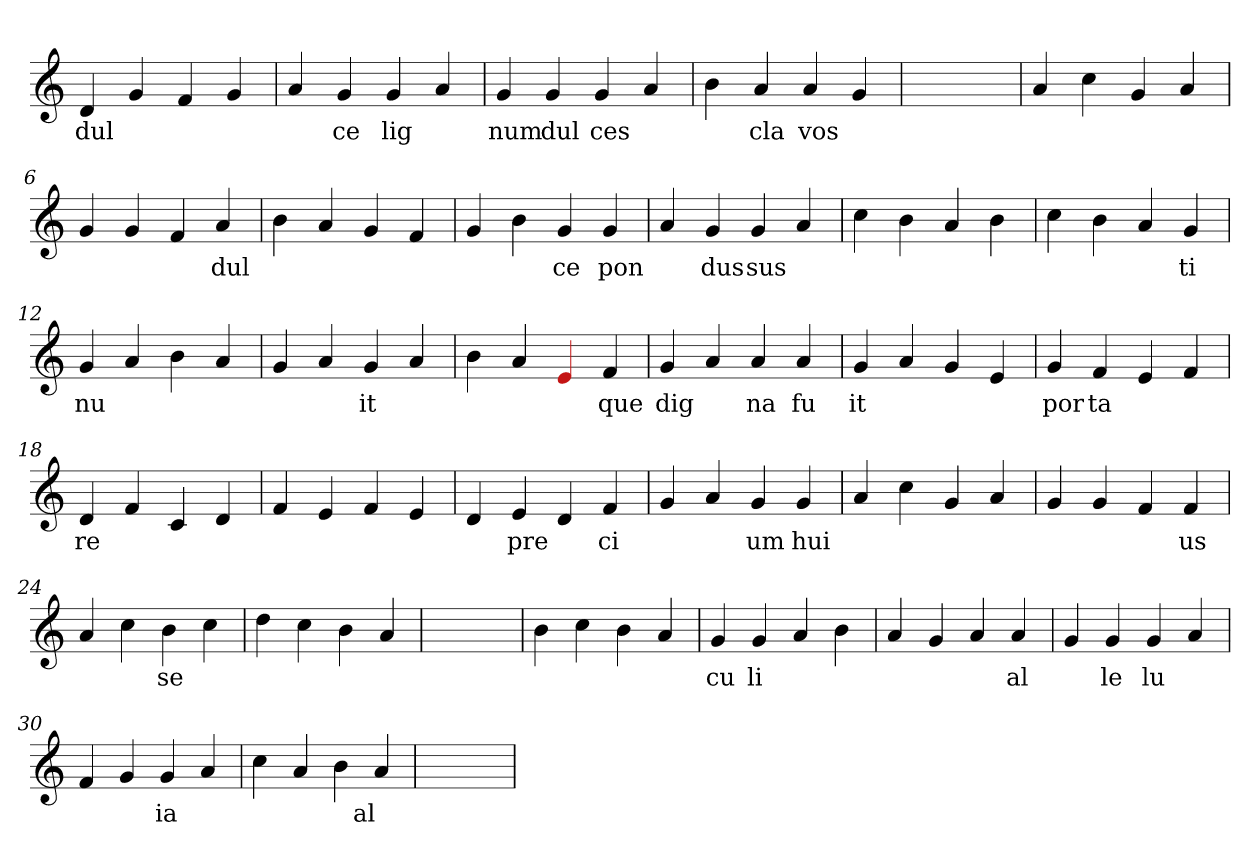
**kern	**text
*part1	*part1
*staff1	*staff1
*clefG2	*
=1	=1
4d	dul
4g	.
4f	.
4g	.
=2	=2
4a	.
4g	ce
4g	lig
4a	.
=3	=3
4g	num
4g	dul
4g	ces
4a	.
=4	=4
4b	.
4a	cla
4a	vos
4g	.
=5	=5
1ryy	.
=5	=5
4a	.
4cc	.
4g	.
4a	.
=6	=6
4g	.
4g	.
4f	.
4a	dul
=7	=7
4b	.
4a	.
4g	.
4f	.
=8	=8
4g	.
4b	.
4g	ce
4g	pon
=9	=9
4a	.
4g	dus
4g	sus
4a	.
=10	=10
4cc	.
4b	.
4a	.
4b	.
=11	=11
4cc	.
4b	.
4a	.
4g	ti
=12	=12
4g	nu
4a	.
4b	.
4a	.
=13	=13
4g	.
4a	.
4g	it
4a	.
=14	=14
4b	.
4a	.
4Re	.
4f	que
=15	=15
4g	dig
4a	.
4a	na
4a	fu
=16	=16
4g	it
4a	.
4g	.
4e	.
=17	=17
4g	por
4f	ta
4e	.
4f	.
=18	=18
4d	re
4f	.
4c	.
4d	.
=19	=19
4f	.
4e	.
4f	.
4e	.
=20	=20
4d	.
4e	pre
4d	.
4f	ci
=21	=21
4g	.
4a	.
4g	um
4g	hui
=22	=22
4a	.
4cc	.
4g	.
4a	.
=23	=23
4g	.
4g	.
4f	.
4f	us
=24	=24
4a	.
4cc	.
4b	se
4cc	.
=25	=25
4dd	.
4cc	.
4b	.
4a	.
=26	=26
1ryy	.
=26	=26
4b	.
4cc	.
4b	.
4a	.
=27	=27
4g	cu
4g	li
4a	.
4b	.
=28	=28
4a	.
4g	.
4a	.
4a	al
=29	=29
4g	.
4g	le
4g	lu
4a	.
=30	=30
4f	.
4g	.
4g	ia
4a	.
=31	=31
4cc	.
4a	.
4b	.
4a	al
=32	=32
1ryy	.
=	=
*-	*-
